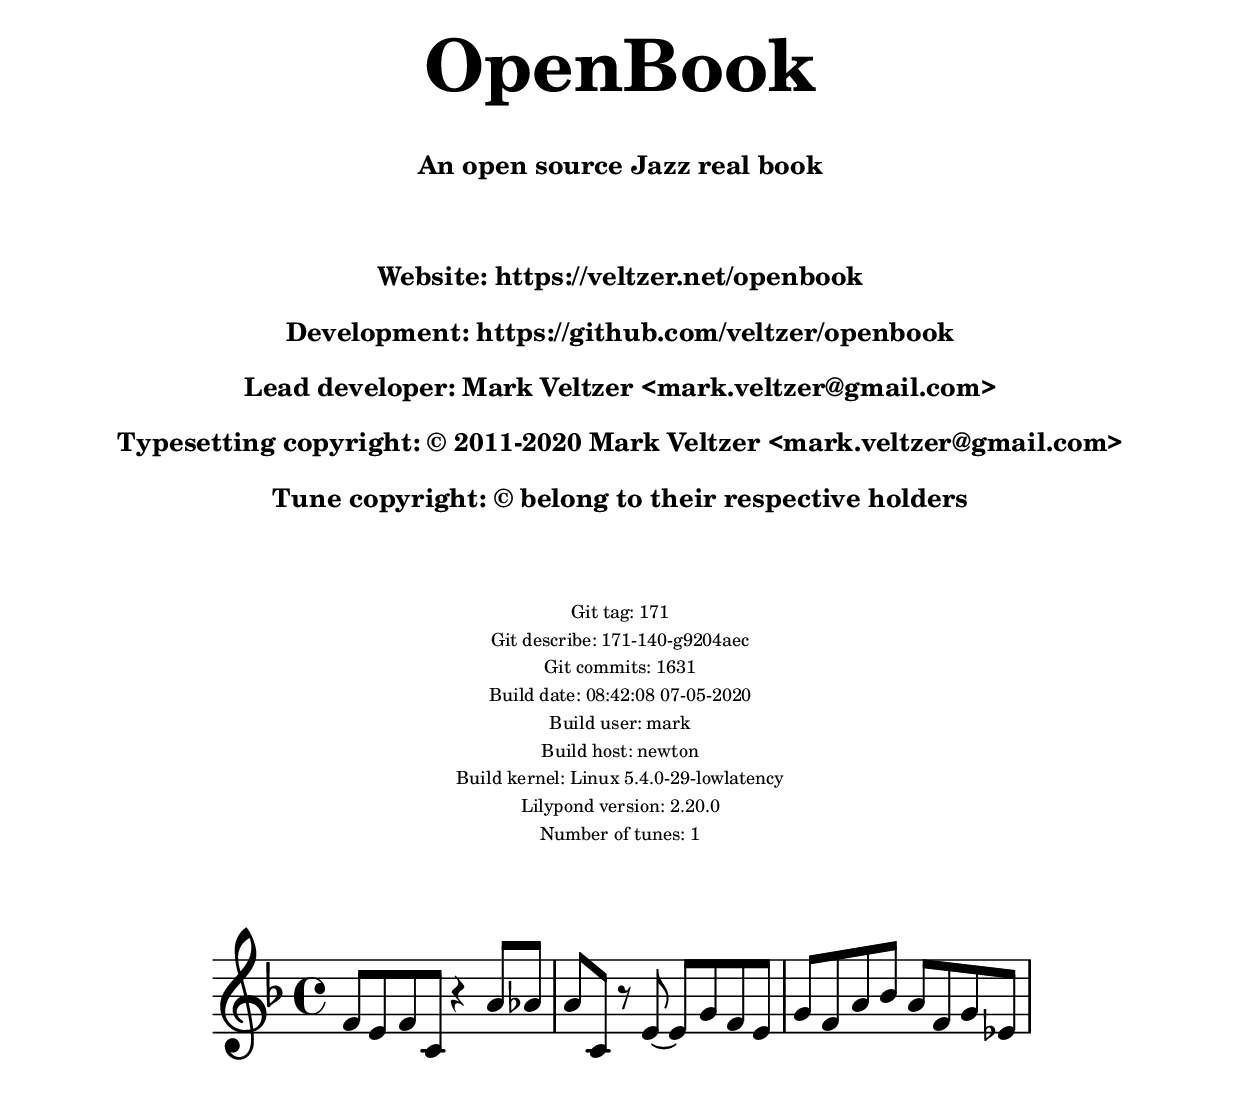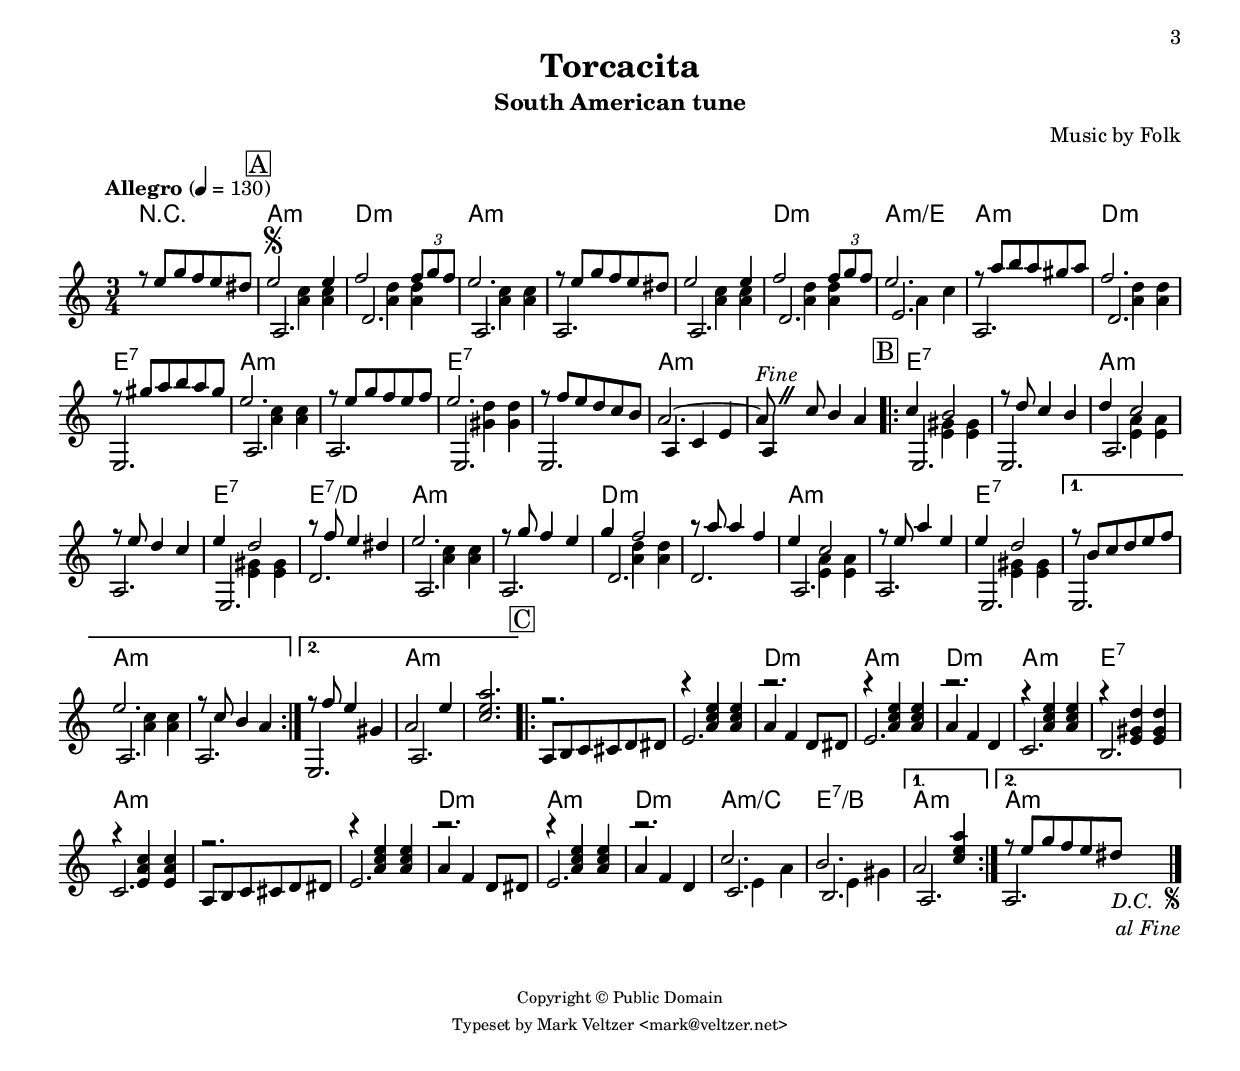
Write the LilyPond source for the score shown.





% lets emit the definitions

% end verbatim - this comment is a hack to prevent texinfo.tex
% from choking on non-European UTF-8 subsets

% this version tag will keep me compiling only on this version of lilypond.
%=====================================================================

\version "2.20.0"

% lets define a variable to hold the formatted build date (man 3 strftime):
%date=#(strftime "%T %d-%m-%Y" (localtime (current-time)))
%lilypond_version=#(lilypond-version)

% setting instruments for midi generation (bah - this doesn't work...)
%=====================================================================
%\set ChordNames.midiInstrument = #"acoustic grand"
%\set Staff.midiInstrument = #"flute"
%\set PianoStaff.instrumentName = #"acoustic grand"
% do not show chords unless they change...
%\set chordChanges = ##t

% number of staffs per page (this does not work because of my breaks)
%\paper {
%	system-count = #7
%}

\paper {
%% reduce spaces between systems and the bottom (taken from the lilypond
%% documentation and found the relevant variable)
%% the result of this is that I can fit 8 single staffs in one page
%% which is ideal for Jazz (think 32 bar divided into 8 lines of 4 bars each...).
%% I should really only apply this thing for Jazz tunes but that is a TODO item.
%% default is 4\mm - 3 already causes 8 staffs to take 2 pages
	between-system-padding = 2\mm
%% default is 20\mm
%% between-system-space = 16\mm
%% ragged-last-bottom = ##f
%% ragged-bottom = ##f

%% make lilypond increase the distance of the footer from the bottom of the page
%% it seems that if you don't do something like this you're going to have
%% a real problem seeing the footer in postscript printing....
%%bottom-margin = 2.5\cm

%% from /usr/share/lilypond/2.12.3/ly/titling-init.ly
%% to stop lilypond from printing footers...
	oddFooterMarkup = \markup {}

%% prevent lilypond from printing the headers...

	scoreTitleMarkup = \markup {}
	bookTitleMarkup = \markup {}
}
\layout {
%% don't have the first line indented
	indent = 0.0 \cm
%% don't know what this is (taken from Laurent Martelli...)
%%textheight = 1.5\cm

	\context {
		\Score
	%% change the size of the text fonts
	%%\override LyricText #'font-family = #'typewriter
		\override LyricText #'font-size = #'-2

	%% set the style of the chords to Jazz - I don't see this making any effect
		\override ChordName #'style = #'jazz
	%%\override ChordName #'word-space = #2

	%% set the chord size and font
	%%\override ChordName #'font-series = #'bold
	%%\override ChordName #'font-family = #'roman
	%%\override ChordName #'font-size = #-1

	%% don't show bar numbers (for jazz it makes it too cluttery)
		\remove "Bar_number_engraver"
	}
}
% reduce the font size (taken from the lilypond info documentation, default is 20)
#(set-global-staff-size 17.82)

% There is no need to set the paper size to a4 since it is the default.
% make lilypond use paper of size a4 (Is this the default ?!?)
%#(set-default-paper-size "a4")
%)

% Don't have textedit:// links for every note in the pdf file.
% This reduces the size of the pdf by a lot
\pointAndClickOff

% chord related matters
myChordDefinitions={
	<c ees ges bes des' fes' aes'>-\markup \super {7alt}
	<c e g bes f'>-\markup \super {7sus}
	<c e g bes d f'>-\markup \super {9sus}
	<c e g f'>-\markup \super {sus}
	<c ees ges bes>-\markup { "m" \super { "7 " \flat "5" } }
	<c ees ges beses>-\markup { "dim" \super { "7" } }
	<c ees ges>-\markup { "dim" }
%%<c e g b>-\markup { "maj7" }
	<c e gis bes d'>-\markup { \super { "9 " \sharp "5" } }
	<c e g bes d' a'>-\markup \super {13}
	<c e g bes d' fis'>-\markup { \super { "9 " \sharp "11" } }
}
myChordExceptions=#(append
	(sequential-music-to-chord-exceptions myChordDefinitions #t)
	ignatzekExceptions
)

% some macros to be reused all over
% =====================================================================
myBreak=\break
% do line breaks really matter?
myEndLine=\break
%myEndLine={}
myEndLineVoltaNotLast={}
myEndLineVoltaLast=\break
myEndLineVolta=\break
partBar=\bar "||"
endBar=\bar "|."
startBar=\bar ".|"
startRepeat=\bar "|:"
endRepeat=\bar ":|"
startTune={}
endTune=\bar "|."
myFakeEndLine={}
mySegno=\mark \markup { \musicglyph #"scripts.segno" }
myCoda=\mark \markup { \musicglyph #"scripts.coda" }

% some functions to be reused all over
% =====================================================================
% A wrapper for section markers that allows us to control their formatting

% You can have a circle instead of a box using:
% \mark \markup { \circle #mark }
myMark =
#(define-music-function
	(parser location mark)
	(markup?)
	#{
	\mark \markup { \box #mark }
	#})
myWordMark =
#(define-music-function
	(parser location mark)
	(markup?)
	#{
	\mark \markup { \box #mark }
	#})
% grace that does appoggiatura
%\grace $notes
myGrace = #(define-music-function (parser location notes) (ly:music?) #{ \appoggiatura $notes #})
% grace that does nothing
%myGrace = #(define-music-function (parser location notes) (ly:music?) #{ #})

% this is a macro that * really * breaks lines. You don't really need this since a regular \break will work
% AS LONG AS you have the '\remove Bar_engraver' enabled...
hardBreak={ \bar "" \break }
% a macro to make vertical space
verticalSpace=\markup { \null }

% macros to help in parenthesizing chords
% see the playground area for openbook and http://lilypond.1069038.n5.nabble.com/Parenthesizing-chord-names-td44370.html
#(define (left-parenthesis-ignatzek-chord-names in-pitches bass inversion context) (markup #:line ("(" (ignatzek-chord-names in-pitches bass inversion context))))
#(define (right-parenthesis-ignatzek-chord-names in-pitches bass inversion context) (markup #:line ((ignatzek-chord-names in-pitches bass inversion context) ")")))
#(define (parenthesis-ignatzek-chord-names in-pitches bass inversion context) (markup #:line ("(" (ignatzek-chord-names in-pitches bass inversion context) ")")))
LPC = { \once \set chordNameFunction = #left-parenthesis-ignatzek-chord-names }
RPC = { \once \set chordNameFunction = #right-parenthesis-ignatzek-chord-names }
OPC = { \once \set chordNameFunction = #parenthesis-ignatzek-chord-names }

% some macros for marking parts of jazz tunes
% =====================================================================
startSong={}
% If we want endings of parts to be denoted by anything we need
% to find a smarter function that this since this will tend
% to make other things disapper (repeat markings etc)
%endSong=\bar "|."
endSong={}
startPart={}
% If we want endings of parts to be denoted by anything we need
% to find a smarter function that this since this will tend
% to make other things disapper (repeat markings etc)
% endPart=\bar "||"
endPart={}
startChords={
%% this causes chords that do not change to disappear...
	\set chordChanges = ##t
%% use my own chord exceptions
	\set chordNameExceptions = #myChordExceptions
}
endChords={}


% lets always include guitar definitions
\include "predefined-guitar-fretboards.ly"

% book header
%\book {
%% this is the title page
	\bookpart {
		\markup {
			\column {
				\null
				\null
				\null
				\null
				\null
				\null
				\null
				\null
				\null
				\null
				\fill-line { \fontsize #11 \bold "OpenBook" }
				\null
				\null
				\fill-line { \larger \larger \bold "An open source Jazz real book" }
				\null
				\null
				\null
				\fill-line {
					\huge \bold \concat {
						"Website: "
						\with-url #"https://veltzer.net/openbook" https://veltzer.net/openbook
					}
				}
				\null
				\fill-line {
					\huge \bold \concat {
						"Development: "
						\with-url #"https://github.com/veltzer/openbook" https://github.com/veltzer/openbook
					}
				}
				\null
				\fill-line {
					\huge \bold \concat {
						"Lead developer: Mark Veltzer "
						"<" \with-url #"mailto:mark.veltzer@gmail.com" mark.veltzer@gmail.com ">"
					}
				}
				\null
				\fill-line {
					\huge \bold \concat {
						"Typesetting copyright: © 2011-"
						2020
						" Mark Veltzer "
						"<" \with-url #"mailto:mark.veltzer@gmail.com" mark.veltzer@gmail.com ">"
					}
				}
				\null
				\fill-line { \huge \bold "Tune copyright: © belong to their respective holders" }
				\null
				\null
				\null
				\fill-line { \small "Git tag: 171" }
				\fill-line { \small "Git describe: 171-140-g9204aec" }
				\fill-line { \small "Git commits: 1631" }
				\fill-line { \small "Build date: 08:42:08 07-05-2020" }
				\fill-line { \small "Build user: mark" }
				\fill-line { \small "Build host: newton" }
				\fill-line { \small "Build kernel: Linux 5.4.0-29-lowlatency" }
				\fill-line { \small "Lilypond version: 2.20.0" }
				\fill-line { \small "Number of tunes: 1" }
				\null
				\null
				\null
			}
		}
		\score {
			<<
				\new Staff="Melody" {
					\new Voice="Voice"
					\relative c' {
						\time 4/4
						\key f \major
						\set fontSize = #-3
						f8 e f c r4 a'8 aes | a c, r e~ e g f e | g f a bes a f g ees
					}
				}
			>>
			\layout {
				#(layout-set-staff-size 35)
				indent = 2.6\cm
			}
		}
	}

\markuplist \table-of-contents
\pageBreak

% from here everything needs to go into a loop

% include anything the user wants before the bookpart starts



PartChords=\chordmode {
	\startSong
	\startChords

%% there is no need to worry about which instrument plays the chords
%% since they will not be heard...

	r2. |

	a:m | d:m | a2.*2:m | \myFakeEndLine
	a2.:m | d:m | a:m/e | a:m | \myFakeEndLine
	d:m | e:7 | a2.*2:m | \myFakeEndLine
	e:7 | a:m | \myFakeEndLine

	\repeat volta 2 {
		e2.*2:7 | a:m | \myFakeEndLine
		e2.:7 | e:7/d | a2.*2:m | \myFakeEndLine
		d:m | a:m | \myFakeEndLine
		e2.:7 |
	} \alternative {
		{ e2.:7 | a2.*2:m | }
		{ e2.:7 | a2.*2:m | }
	} \myFakeEndLine

	\repeat volta 2 {
		a2.*2:m | d2.:m | a:m | \myFakeEndLine
		d:m | a:m | e:7 | a:m | \myFakeEndLine
		a2.*2:m | d2.:m | a:m | \myFakeEndLine
		d:m | a:m/c | e:7/b |
	} \alternative {
		{ a:m | }
		{ a:m | }
	} \myFakeEndLine

	\endChords
	\endSong
}

PartHighVoice=\relative c' {

	\tempo "Allegro" 4 = 130
	\time 3/4
	\key c \major

%% this is to let lily know that this is voice one
	\voiceOne

	r8 e' g f e dis |

	\myMark "A"
	e2\segno e4 | f2 \tuplet 3/2 {f8 g f} | e2. | r8 e g f e dis | \myFakeEndLine
	e2 e4 | f2 \tuplet 3/2 {f8 g f} | e2. | r8 a b a gis a | \myFakeEndLine
	f2. | r8 gis a b a gis | e2. | r8 e g f e f | \myFakeEndLine
	e2. | r8 f e d c b | a2. ~ | a8-\markup { \italic "Fine" }
	\override BreathingSign.text = \markup {
		\musicglyph #"scripts.caesura.straight"
	}
	\breathe
	c b4 a | \myFakeEndLine

	\myMark "B"
	\repeat volta 2 {
		c4 b2 | r8 d c4 b | d c2 | r8 e d4 c | \myFakeEndLine
		e d2 | r8 f e4 dis | e2. | r8 g f4 e | \myFakeEndLine
		g f2 | r8 a a4 f | e c2 | r8 e a4 e | \myFakeEndLine
		e d2 |
	} \alternative {
		{ r8 b c d e f | e2. | r8 c b4 a | }
		{ r8 f' e4 gis, | a2 e'4 | <c e a>2. | }
	} \myFakeEndLine

	\myMark "C"
	\repeat volta 2 {
		r2. | r4 <a c e> <a c e> | r2. | r4 <a c e> <a c e> | \myFakeEndLine
		r2. | r4 <a c e> <a c e> | r4 <e gis d'> <e gis d'> | r4 <e a c> <e a c> | \myFakeEndLine
		r2. | r4 <a c e> <a c e> | r2. | r4 <a c e> <a c e> | \myFakeEndLine
		r2. | c | b |
	} \alternative {
		{ a2 <c e a>4 | }
		{ r8 e g f e dis_\markup {
			\center-column {
				\line
				{ \italic "D.C. "
				\tiny \raise #1
				\musicglyph #"scripts.segno"
				}
				\italic " al Fine"
			}
		} | }
	} \myFakeEndLine

	\endTune
}

PartMidVoice=\relative c' {
	\time 3/4

%% this is to let lily know that this is voice one
	\voiceTwo

	s2. |

	s4 <a' c> <a c> | s <a d> <a d> | s <a c> <a c> | s2. |
	s4 <a c> <a c> | s <a d> <a d> | s a c | s2. |
	s4 <a d> <a d> | s2. | s4 <a c> <a c> | s2. |
	s4 <gis d'> <gis d'> | s2. | s | s |

	\repeat volta 2 {
		s4 <e gis> <e gis> | s2. | s4 <e a> <e a> | s2. |
		s4 <e gis> <e gis> | s2. | s4 <a c> <a c> | s2. |
		s4 <a d> <a d> | s2. | s4 <e a> <e a> | s2. |
		s4 <e gis> <e gis> |
	} \alternative {
		{ s2. | s4 <a c> <a c> | s2. | }
		{ s2. | s2. | s2. | }
	}

	\repeat volta 2 {
		s2. | s2. | s2. | s2. |
		s2. | s2. | s2. | s2. |
		s2. | s2. | s2. | s2. |
		s2. | s4 e a | s e gis |
	} \alternative {
		{ s2. | }
		{ s2. | }
	}
}

PartLowVoice=\relative c' {
	\time 3/4

%% this is to let lily know that this is voice one
	\voiceThree

	s2. |

	a2. | d | a | a |
	a | d | e | a, |
	d | e, | a | a |
	e | e | a4 c e | a, s s |

	\repeat volta 2 {
		e2. | e | a | a |
		e | d' | a | a |
		d | d | a | a |
		e |
	} \alternative {
		{ e | a | a | }
		{ e | a | s | }
	}

	\repeat volta 2 {
		a8 b c cis d dis | e2. | a4 f d8 dis | e2. |
		a4 f d | c2. | b | c |
		a8 b c cis d dis | e2. | a4 f d8 dis | e2. |
		a4 f d | c2. | b |
	} \alternative {
		{ a | }
		{ a | }
	}
}



\bookpart {

% this causes the variables to be defined...











% now play with the variables that depend on language



% calculate the tag line


% calculate the typesetby




\tocItem \markup "Torcacita / Folk"





% taken from "/usr/share/lilypond/2.12.3/ly/titling-init.ly"
\markup {
	\column {
		\override #'(baseline-skip . 3.5)
		\column {
			\huge \larger \bold
			\fill-line { \larger "Torcacita" }
			\fill-line { \large \smaller \bold \larger "South American tune" }
			\fill-line {
				""
				"Music by Folk"
			}
			\fill-line {
				""
			}
		}
	}
}
\noPageBreak






% score for printing
\score {
	<<
		\new ChordNames="Partchords" \PartChords
		\new Staff="Melody" <<
			\new Voice="highvoice" \PartHighVoice
			\new Voice="midvoice" \PartMidVoice
			\new Voice="lowvoice" \PartLowVoice
		>>
	>>
	\layout {
	}
}


\noPageBreak
\markup \column {
%% just a little space
	\null
	\fill-line {
		\smaller \smaller { "Copyright © Public Domain" }
	}
	\fill-line {
		\smaller \smaller { "Typeset by Mark Veltzer <mark@veltzer.net>" }
	}
}



}


% book footer
%}
